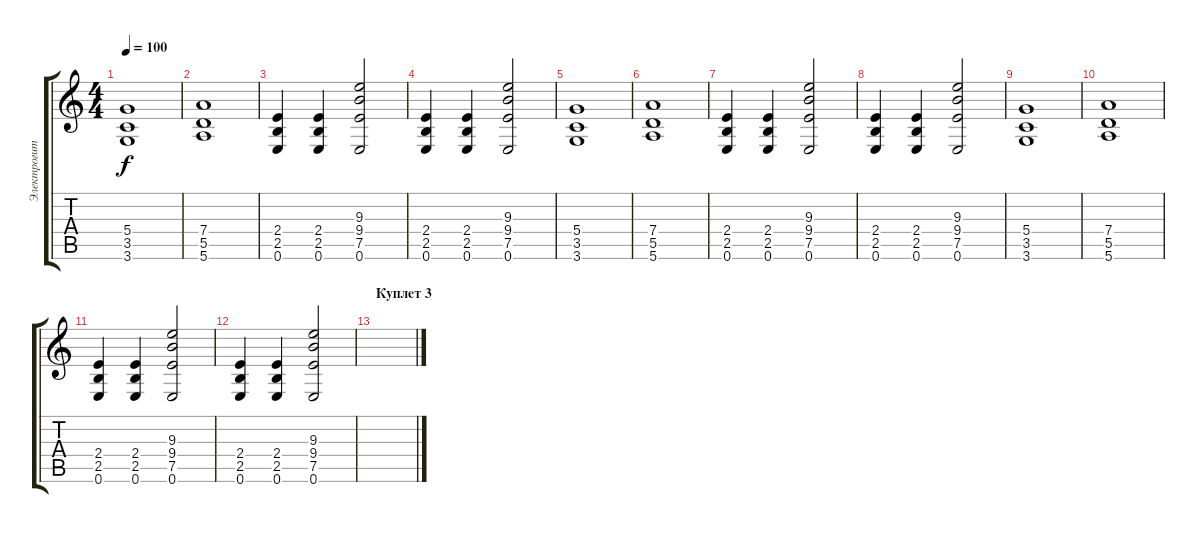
\track ("Электрогитара" "Электрогит") {instrument distortionguitar}
\staff {score tabs}
\tuning (E4 B3 G3 D3 A2 E2) {hide}
\ts (4 4)
\tempo 100
\clef g2
\ks c
(5.4 3.5 3.6).1{dy f} |
(7.4 5.5 5.6).1 |
(2.4 2.5 0.6).4 (2.4 2.5 0.6).4 (9.3 9.4 7.5 0.6).2 |
(2.4 2.5 0.6).4 (2.4 2.5 0.6).4 (9.3 9.4 7.5 0.6).2 |
(5.4 3.5 3.6).1 |
(7.4 5.5 5.6).1 |
(2.4 2.5 0.6).4 (2.4 2.5 0.6).4 (9.3 9.4 7.5 0.6).2 |
(2.4 2.5 0.6).4 (2.4 2.5 0.6).4 (9.3 9.4 7.5 0.6).2 |
(5.4 3.5 3.6).1 |
(7.4 5.5 5.6).1 |
(2.4 2.5 0.6).4 (2.4 2.5 0.6).4 (9.3 9.4 7.5 0.6).2 |
(2.4 2.5 0.6).4 (2.4 2.5 0.6).4 (9.3 9.4 7.5 0.6).2 |
\section ("" "Куплет 3")
